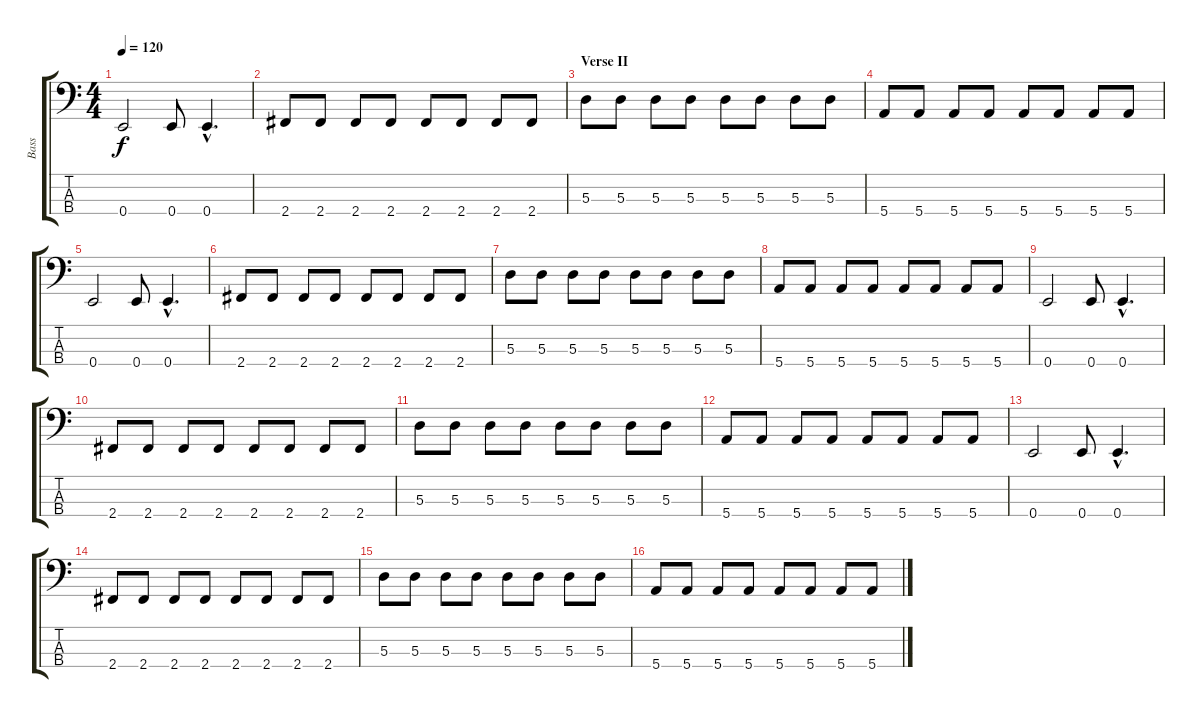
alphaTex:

\track ("Bass" "Bass") {instrument electricbassfinger}
\staff {score tabs}
\tuning (G2 D2 A1 E1) {hide}
\ts (4 4)
\tempo 120
\clef f4
\ks c
0.4.2{dy f} 0.4.8 0.4{hac}.4{d} |
2.4.8 2.4.8 2.4.8 2.4.8 2.4.8 2.4.8 2.4.8 2.4.8 |
\section ("" "Verse II")
5.3.8 5.3.8 5.3.8 5.3.8 5.3.8 5.3.8 5.3.8 5.3.8 |
5.4.8 5.4.8 5.4.8 5.4.8 5.4.8 5.4.8 5.4.8 5.4.8 |
0.4.2 0.4.8 0.4{hac}.4{d} |
2.4.8 2.4.8 2.4.8 2.4.8 2.4.8 2.4.8 2.4.8 2.4.8 |
5.3.8 5.3.8 5.3.8 5.3.8 5.3.8 5.3.8 5.3.8 5.3.8 |
5.4.8 5.4.8 5.4.8 5.4.8 5.4.8 5.4.8 5.4.8 5.4.8 |
0.4.2 0.4.8 0.4{hac}.4{d} |
2.4.8 2.4.8 2.4.8 2.4.8 2.4.8 2.4.8 2.4.8 2.4.8 |
5.3.8 5.3.8 5.3.8 5.3.8 5.3.8 5.3.8 5.3.8 5.3.8 |
5.4.8 5.4.8 5.4.8 5.4.8 5.4.8 5.4.8 5.4.8 5.4.8 |
0.4.2 0.4.8 0.4{hac}.4{d} |
2.4.8 2.4.8 2.4.8 2.4.8 2.4.8 2.4.8 2.4.8 2.4.8 |
5.3.8 5.3.8 5.3.8 5.3.8 5.3.8 5.3.8 5.3.8 5.3.8 |
5.4.8 5.4.8 5.4.8 5.4.8 5.4.8 5.4.8 5.4.8 5.4.8
